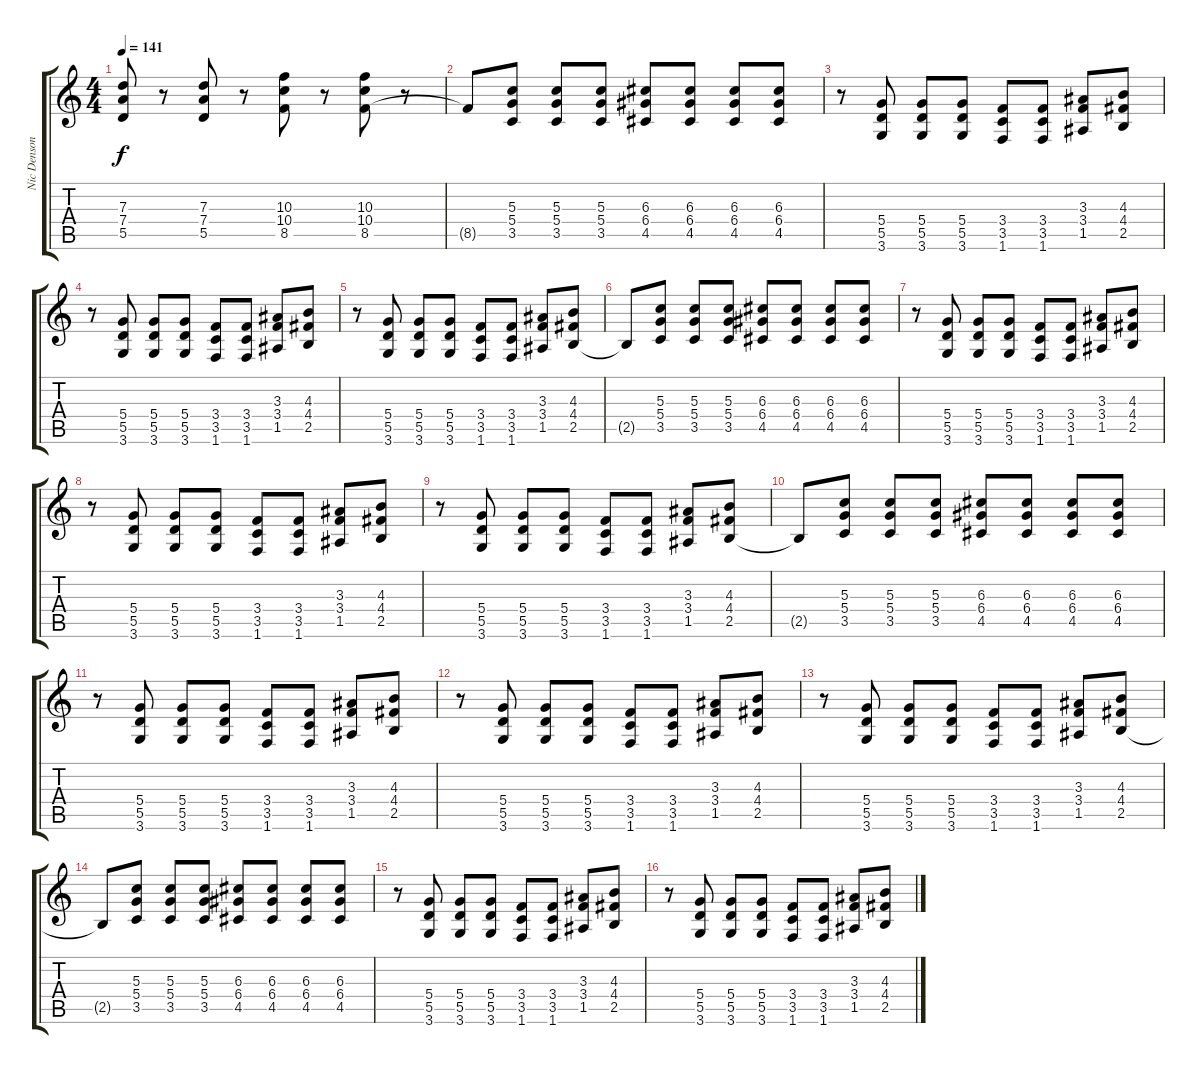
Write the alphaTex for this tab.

\track ("Nic Denson (Rhythm Guitar)" "Nic Denson") {instrument overdrivenguitar}
\staff {score tabs}
\tuning (E4 B3 G3 D3 A2 E2) {hide}
\ts (4 4)
\tempo 141
\clef g2
\ks c
(7.3 7.4 5.5).8{dy f} r.8 (7.3 7.4 5.5).8 r.8 (10.3 10.4 8.5).8 r.8 (10.3 10.4 8.5).8 r.8 |
8.5{t}.8 (5.3 5.4 3.5).8 (5.3 5.4 3.5).8 (5.3 5.4 3.5).8 (6.3 6.4 4.5).8 (6.3 6.4 4.5).8 (6.3 6.4 4.5).8 (6.3 6.4 4.5).8 |
r.8 (5.4 5.5 3.6).8 (5.4 5.5 3.6).8 (5.4 5.5 3.6).8 (3.4 3.5 1.6).8 (3.4 3.5 1.6).8 (3.3 3.4 1.5).8 (4.3 4.4 2.5).8 |
r.8 (5.4 5.5 3.6).8 (5.4 5.5 3.6).8 (5.4 5.5 3.6).8 (3.4 3.5 1.6).8 (3.4 3.5 1.6).8 (3.3 3.4 1.5).8 (4.3 4.4 2.5).8 |
r.8 (5.4 5.5 3.6).8 (5.4 5.5 3.6).8 (5.4 5.5 3.6).8 (3.4 3.5 1.6).8 (3.4 3.5 1.6).8 (3.3 3.4 1.5).8 (4.3 4.4 2.5).8 |
2.5{t}.8 (5.3 5.4 3.5).8 (5.3 5.4 3.5).8 (5.3 5.4 3.5).8 (6.3 6.4 4.5).8 (6.3 6.4 4.5).8 (6.3 6.4 4.5).8 (6.3 6.4 4.5).8 |
r.8 (5.4 5.5 3.6).8 (5.4 5.5 3.6).8 (5.4 5.5 3.6).8 (3.4 3.5 1.6).8 (3.4 3.5 1.6).8 (3.3 3.4 1.5).8 (4.3 4.4 2.5).8 |
r.8 (5.4 5.5 3.6).8 (5.4 5.5 3.6).8 (5.4 5.5 3.6).8 (3.4 3.5 1.6).8 (3.4 3.5 1.6).8 (3.3 3.4 1.5).8 (4.3 4.4 2.5).8 |
r.8 (5.4 5.5 3.6).8 (5.4 5.5 3.6).8 (5.4 5.5 3.6).8 (3.4 3.5 1.6).8 (3.4 3.5 1.6).8 (3.3 3.4 1.5).8 (4.3 4.4 2.5).8 |
2.5{t}.8 (5.3 5.4 3.5).8 (5.3 5.4 3.5).8 (5.3 5.4 3.5).8 (6.3 6.4 4.5).8 (6.3 6.4 4.5).8 (6.3 6.4 4.5).8 (6.3 6.4 4.5).8 |
r.8 (5.4 5.5 3.6).8 (5.4 5.5 3.6).8 (5.4 5.5 3.6).8 (3.4 3.5 1.6).8 (3.4 3.5 1.6).8 (3.3 3.4 1.5).8 (4.3 4.4 2.5).8 |
r.8 (5.4 5.5 3.6).8 (5.4 5.5 3.6).8 (5.4 5.5 3.6).8 (3.4 3.5 1.6).8 (3.4 3.5 1.6).8 (3.3 3.4 1.5).8 (4.3 4.4 2.5).8 |
r.8 (5.4 5.5 3.6).8 (5.4 5.5 3.6).8 (5.4 5.5 3.6).8 (3.4 3.5 1.6).8 (3.4 3.5 1.6).8 (3.3 3.4 1.5).8 (4.3 4.4 2.5).8 |
2.5{t}.8 (5.3 5.4 3.5).8 (5.3 5.4 3.5).8 (5.3 5.4 3.5).8 (6.3 6.4 4.5).8 (6.3 6.4 4.5).8 (6.3 6.4 4.5).8 (6.3 6.4 4.5).8 |
r.8 (5.4 5.5 3.6).8 (5.4 5.5 3.6).8 (5.4 5.5 3.6).8 (3.4 3.5 1.6).8 (3.4 3.5 1.6).8 (3.3 3.4 1.5).8 (4.3 4.4 2.5).8 |
r.8 (5.4 5.5 3.6).8 (5.4 5.5 3.6).8 (5.4 5.5 3.6).8 (3.4 3.5 1.6).8 (3.4 3.5 1.6).8 (3.3 3.4 1.5).8 (4.3 4.4 2.5).8
